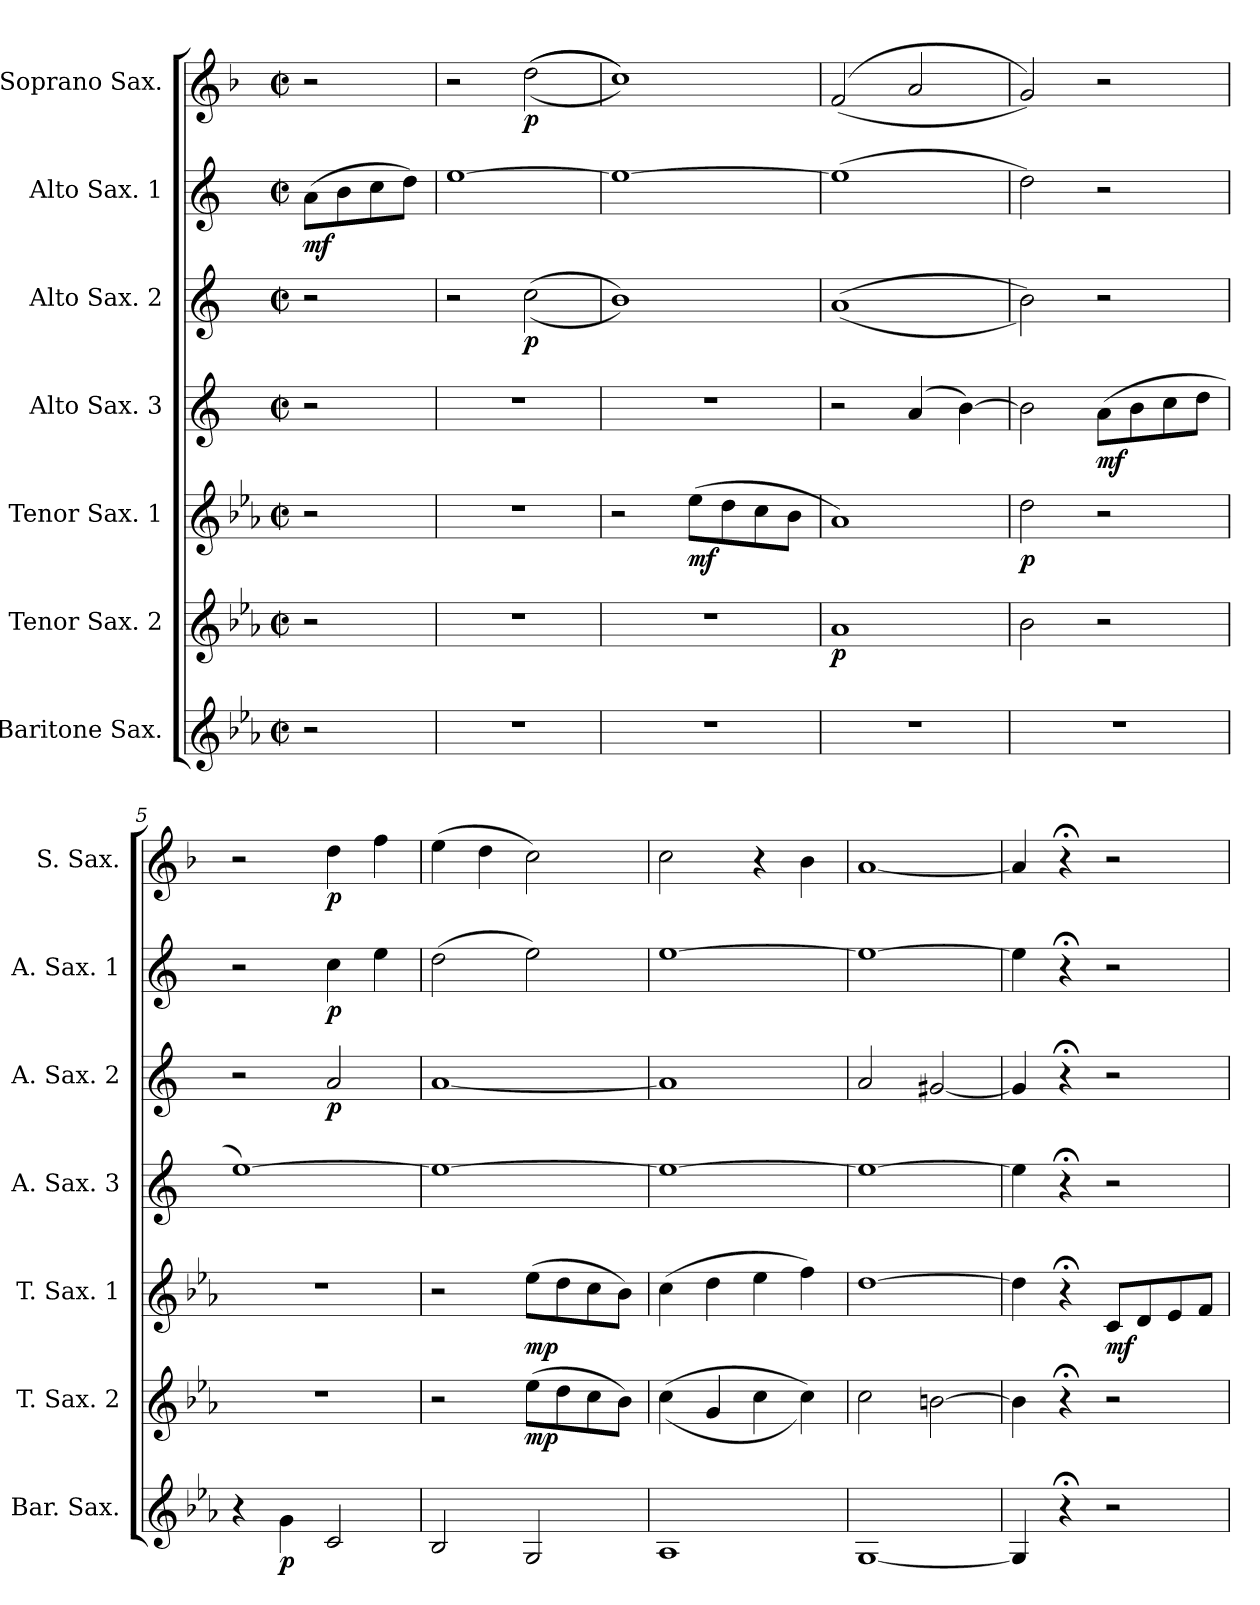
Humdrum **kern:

**kern	**dynam	**kern	**dynam	**kern	**dynam	**kern	**dynam	**kern	**dynam	**kern	**dynam	**kern	**dynam
*part7	*part7	*part6	*part6	*part5	*part5	*part4	*part4	*part3	*part3	*part2	*part2	*part1	*part1
*staff7	*staff7	*staff6	*staff6	*staff5	*staff5	*staff4	*staff4	*staff3	*staff3	*staff2	*staff2	*staff1	*staff1
*I"Baritone Sax.	*	*I"Tenor Sax. 2	*	*I"Tenor Sax. 1	*	*I"Alto Sax. 3	*	*I"Alto Sax. 2	*	*I"Alto Sax. 1	*	*I"Soprano Sax.	*
*I'Bar. Sax.	*	*I'T. Sax. 2	*	*I'T. Sax. 1	*	*I'A. Sax. 3	*	*I'A. Sax. 2	*	*I'A. Sax. 1	*	*I'S. Sax.	*
*clefG2	*	*clefG2	*	*clefG2	*	*clefG2	*	*clefG2	*	*clefG2	*	*clefG2	*
*ITrd12c21	*	*ITrd8c14	*	*ITrd8c14	*	*ITrd5c9	*	*ITrd5c9	*	*ITrd5c9	*	*ITrd1c2	*
*k[b-e-a-]	*	*k[b-e-a-]	*	*k[b-e-a-]	*	*k[b-e-a-]	*	*k[b-e-a-]	*	*k[b-e-a-]	*	*k[b-e-a-]	*
*M2/2	*	*M2/2	*	*M2/2	*	*M2/2	*	*M2/2	*	*M2/2	*	*M2/2	*
*met(c|)	*	*met(c|)	*	*met(c|)	*	*met(c|)	*	*met(c|)	*	*met(c|)	*	*met(c|)	*
*MM100	*	*MM100	*	*MM100	*	*MM100	*	*MM100	*	*MM100	*	*MM100	*
=	=	=	=	=	=	=	=	=	=	=	=	=	=
!	!	!	!	!	!	!	!	!	!	!	!LO:DY:b	!	!
2r	.	2r	.	2r	.	2r	.	2r	.	(8c\L	mf	2r	.
.	.	.	.	.	.	.	.	.	.	8d\	.	.	.
.	.	.	.	.	.	.	.	.	.	8e-\	.	.	.
.	.	.	.	.	.	.	.	.	.	8f\J)	.	.	.
=1	=1	=1	=1	=1	=1	=1	=1	=1	=1	=1	=1	=1	=1
1r	.	1r	.	1r	.	1r	.	2r	.	[1g	.	2r	.
!	!	!	!	!	!	!	!	!	!LO:DY:b	!	!	!	!LO:DY:b
.	.	.	.	.	.	.	.	((2e-\	p	.	.	(((2cc\	p
=2	=2	=2	=2	=2	=2	=2	=2	=2	=2	=2	=2	=2	=2
1r	.	1r	.	2r	.	1r	.	1d))	.	1g_	.	1b-)))	.
!	!	!	!	!	!LO:DY:b	!	!	!	!	!	!	!	!
.	.	.	.	(8e-\L	mf	.	.	.	.	.	.	.	.
.	.	.	.	8d\	.	.	.	.	.	.	.	.	.
.	.	.	.	8c\	.	.	.	.	.	.	.	.	.
.	.	.	.	8B-\J	.	.	.	.	.	.	.	.	.
=3	=3	=3	=3	=3	=3	=3	=3	=3	=3	=3	=3	=3	=3
!	!	!	!LO:DY:b	!	!	!	!	!	!	!	!	!	!
1r	.	1A-	p	1A-)	.	2r	.	((1c	.	(1g]	.	((2e-/	.
.	.	.	.	.	.	(4c/	.	.	.	.	.	2g/	.
.	.	.	.	.	.	[4d\)	.	.	.	.	.	.	.
=4	=4	=4	=4	=4	=4	=4	=4	=4	=4	=4	=4	=4	=4
!	!	!	!	!	!LO:DY:b	!	!	!	!	!	!	!	!
1r	.	2B-\	.	2d\	p	2d\]	.	2d\))	.	2f\)	.	2f/))	.
!	!	!	!	!	!	!	!LO:DY:b	!	!	!	!	!	!
.	.	2r	.	2r	.	(8c\L	mf	2r	.	2r	.	2r	.
.	.	.	.	.	.	8d\	.	.	.	.	.	.	.
.	.	.	.	.	.	8e-\	.	.	.	.	.	.	.
.	.	.	.	.	.	8f\J	.	.	.	.	.	.	.
=5	=5	=5	=5	=5	=5	=5	=5	=5	=5	=5	=5	=5	=5
4r	.	1r	.	1r	.	[1g)	.	2r	.	2r	.	2r	.
!	!LO:DY:b	!	!	!	!	!	!	!	!	!	!	!	!
4G\	p	.	.	.	.	.	.	.	.	.	.	.	.
!	!	!	!	!	!	!	!	!	!LO:DY:b	!	!LO:DY:b	!	!LO:DY:b
2C/	.	.	.	.	.	.	.	2c/	p	4e-\	p	4cc\	p
.	.	.	.	.	.	.	.	.	.	4g\	.	4ee-\	.
=6	=6	=6	=6	=6	=6	=6	=6	=6	=6	=6	=6	=6	=6
2BB-/	.	2r	.	2r	.	1g_	.	[1c	.	(2f\	.	(4dd\	.
.	.	.	.	.	.	.	.	.	.	.	.	4cc\	.
!	!	!	!LO:DY:b	!	!LO:DY:b	!	!	!	!	!	!	!	!
2GG/	.	(8e-\L	mp	(8e-\L	mp	.	.	.	.	2g\)	.	2b-\)	.
.	.	8d\	.	8d\	.	.	.	.	.	.	.	.	.
.	.	8c\	.	8c\	.	.	.	.	.	.	.	.	.
.	.	8B-\J)	.	8B-\J)	.	.	.	.	.	.	.	.	.
=7	=7	=7	=7	=7	=7	=7	=7	=7	=7	=7	=7	=7	=7
1AA-	.	((4c\	.	(4c\	.	1g_	.	1c]	.	[1g	.	2b-\	.
.	.	4G/	.	4d\	.	.	.	.	.	.	.	.	.
.	.	4c\	.	4e-\	.	.	.	.	.	.	.	4r	.
.	.	4c\))	.	4f\)	.	.	.	.	.	.	.	4a-\	.
=8	=8	=8	=8	=8	=8	=8	=8	=8	=8	=8	=8	=8	=8
[1GG	.	2c\	.	[1d	.	1g_	.	2c/	.	1g_	.	[1g	.
.	.	[2Bn\	.	.	.	.	.	[2Bn/	.	.	.	.	.
!!LO:LB:g=z
=9	=9	=9	=9	=9	=9	=9	=9	=9	=9	=9	=9	=9	=9
4GG/]	.	4B\]	.	4d\]	.	4g\]	.	4B/]	.	4g\]	.	4g/]	.
4r;<	.	4r;<	.	4r;<	.	4r;<	.	4r;<	.	4r;<	.	4r;<	.
!	!	!	!	!	!LO:DY:b	!	!	!	!	!	!	!	!
2r	.	2r	.	8C/L	mf	2r	.	2r	.	2r	.	2r	.
.	.	.	.	8D/	.	.	.	.	.	.	.	.	.
.	.	.	.	8E-/	.	.	.	.	.	.	.	.	.
.	.	.	.	8F/J	.	.	.	.	.	.	.	.	.
=	=	=	=	=	=	=	=	=	=	=	=	=	=
*-	*-	*-	*-	*-	*-	*-	*-	*-	*-	*-	*-	*-	*-
